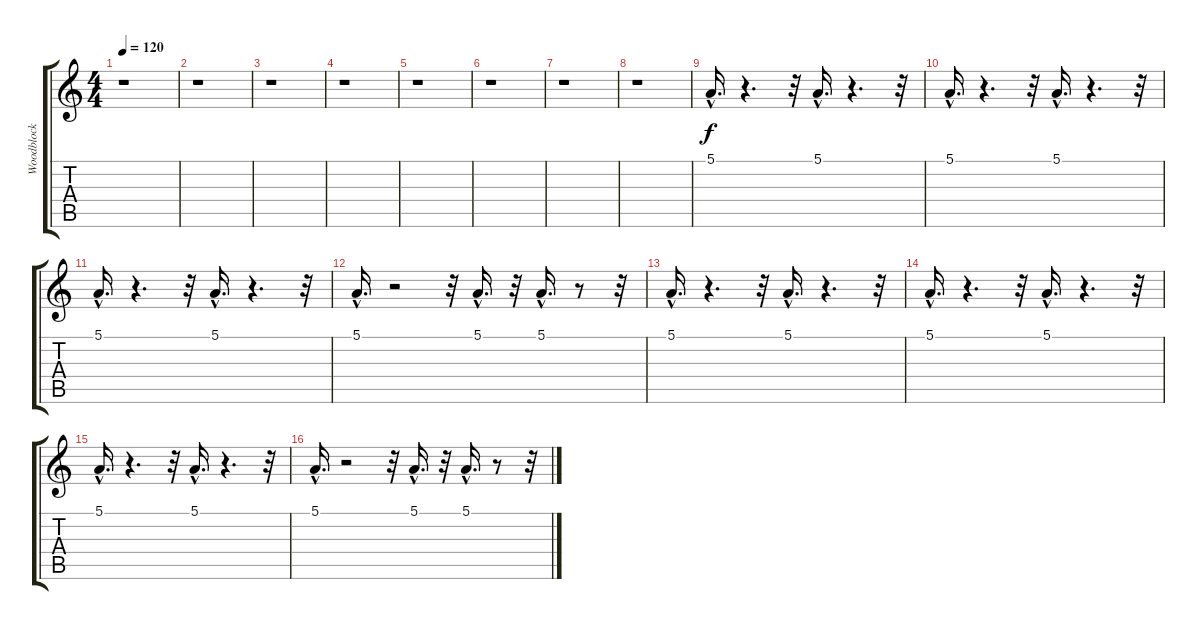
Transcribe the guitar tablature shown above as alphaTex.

\track ("Woodblock" "Woodblock") {instrument woodblock}
\staff {score tabs}
\tuning (E4 B3 G3 D3 A2 E2) {hide}
\ts (4 4)
\tempo 120
\clef g2
\ks c
r.1{dy f} |
r.1 |
r.1 |
r.1 |
r.1 |
r.1 |
r.1 |
r.1 |
5.1{hac}.16{d} r.4{d} r.32 5.1{hac}.16{d} r.4{d} r.32 |
5.1{hac}.16{d} r.4{d} r.32 5.1{hac}.16{d} r.4{d} r.32 |
5.1{hac}.16{d} r.4{d} r.32 5.1{hac}.16{d} r.4{d} r.32 |
5.1{hac}.16{d} r.2 r.32 5.1{hac}.16{d} r.32 5.1{hac}.16{d} r.8 r.32 |
5.1{hac}.16{d} r.4{d} r.32 5.1{hac}.16{d} r.4{d} r.32 |
5.1{hac}.16{d} r.4{d} r.32 5.1{hac}.16{d} r.4{d} r.32 |
5.1{hac}.16{d} r.4{d} r.32 5.1{hac}.16{d} r.4{d} r.32 |
5.1{hac}.16{d} r.2 r.32 5.1{hac}.16{d} r.32 5.1{hac}.16{d} r.8 r.32
